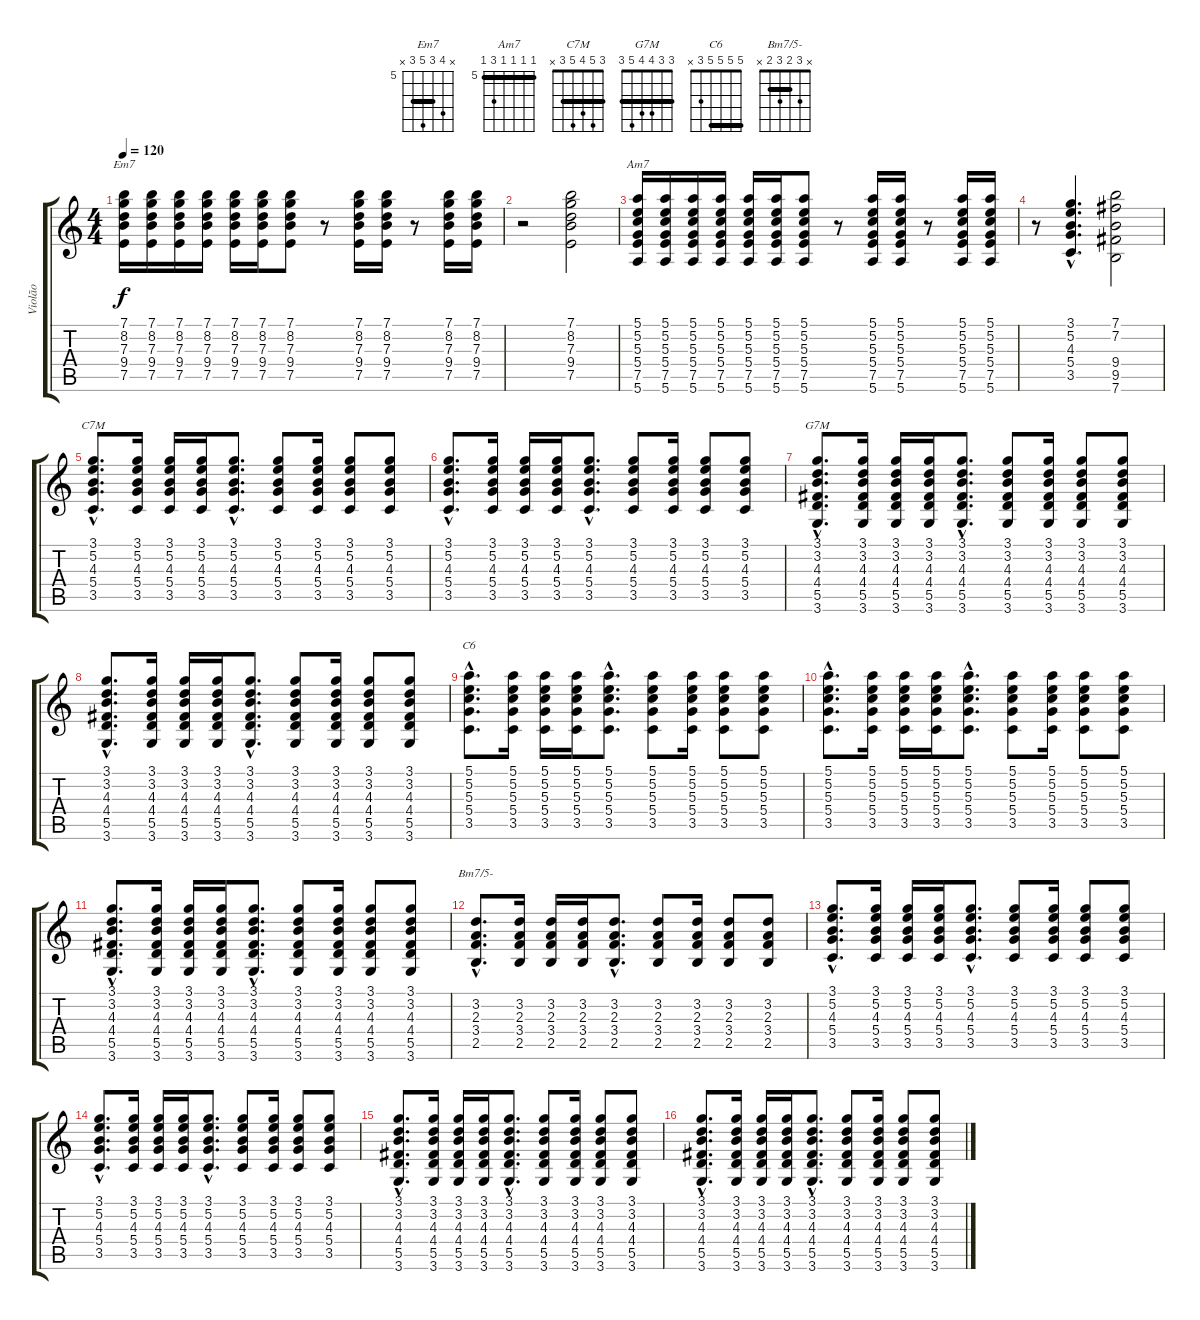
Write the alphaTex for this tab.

\track ("Violão" "Violão") {instrument acousticguitarnylon}
\staff {score tabs}
\tuning (E4 B3 G3 D3 A2 E2) {hide}
\chord ("Em7" x 8 7 9 7 x) {firstfret 5 barre 7}
\chord ("Am7" 5 5 5 5 7 5) {firstfret 5 barre 5}
\chord ("C7M" 3 5 4 5 3 x) {barre 3}
\chord ("G7M" 3 3 4 4 5 3) {barre 3}
\chord ("C6" 5 5 5 5 3 x) {barre 5}
\chord ("Bm7/5-" x 3 2 3 2 x) {barre 2}
\ts (4 4)
\tempo 120
\clef g2
\ks c
(7.1 8.2 7.3 9.4 7.5).16{ch "Em7" dy f} (7.1 8.2 7.3 9.4 7.5).16 (7.1 8.2 7.3 9.4 7.5).16 (7.1 8.2 7.3 9.4 7.5).16 (7.1 8.2 7.3 9.4 7.5).16 (7.1 8.2 7.3 9.4 7.5).16 (7.1 8.2 7.3 9.4 7.5).8 r.8 (7.1 8.2 7.3 9.4 7.5).16 (7.1 8.2 7.3 9.4 7.5).16 r.8 (7.1 8.2 7.3 9.4 7.5).16 (7.1 8.2 7.3 9.4 7.5).16 |
r.2 (7.1 8.2 7.3 9.4 7.5).2 |
(5.1 5.2 5.3 5.4 7.5 5.6).16{ch "Am7"} (5.1 5.2 5.3 5.4 7.5 5.6).16 (5.1 5.2 5.3 5.4 7.5 5.6).16 (5.1 5.2 5.3 5.4 7.5 5.6).16 (5.1 5.2 5.3 5.4 7.5 5.6).16 (5.1 5.2 5.3 5.4 7.5 5.6).16 (5.1 5.2 5.3 5.4 7.5 5.6).8 r.8 (5.1 5.2 5.3 5.4 7.5 5.6).16 (5.1 5.2 5.3 5.4 7.5 5.6).16 r.8 (5.1 5.2 5.3 5.4 7.5 5.6).16 (5.1 5.2 5.3 5.4 7.5 5.6).16 |
r.8 (3.1{hac} 5.2{hac} 4.3{hac} 5.4{hac} 3.5{hac}).4{d} (7.1 7.2 9.4 9.5 7.6).2 |
(3.1{hac} 5.2{hac} 4.3{hac} 5.4{hac} 3.5{hac}).8{d ch "C7M"} (3.1 5.2 4.3 5.4 3.5).16 (3.1 5.2 4.3 5.4 3.5).16 (3.1 5.2 4.3 5.4 3.5).16 (3.1{hac} 5.2{hac} 4.3{hac} 5.4{hac} 3.5{hac}).8{d} (3.1 5.2 4.3 5.4 3.5).8 (3.1 5.2 4.3 5.4 3.5).16 (3.1 5.2 4.3 5.4 3.5).8 (3.1 5.2 4.3 5.4 3.5).8 |
(3.1{hac} 5.2{hac} 4.3{hac} 5.4{hac} 3.5{hac}).8{d} (3.1 5.2 4.3 5.4 3.5).16 (3.1 5.2 4.3 5.4 3.5).16 (3.1 5.2 4.3 5.4 3.5).16 (3.1{hac} 5.2{hac} 4.3{hac} 5.4{hac} 3.5{hac}).8{d} (3.1 5.2 4.3 5.4 3.5).8 (3.1 5.2 4.3 5.4 3.5).16 (3.1 5.2 4.3 5.4 3.5).8 (3.1 5.2 4.3 5.4 3.5).8 |
(3.1{hac} 3.2{hac} 4.3{hac} 4.4{hac} 5.5{hac} 3.6{hac}).8{d ch "G7M"} (3.1 3.2 4.3 4.4 5.5 3.6).16 (3.1 3.2 4.3 4.4 5.5 3.6).16 (3.1 3.2 4.3 4.4 5.5 3.6).16 (3.1{hac} 3.2{hac} 4.3{hac} 4.4{hac} 5.5{hac} 3.6{hac}).8{d} (3.1 3.2 4.3 4.4 5.5 3.6).8 (3.1 3.2 4.3 4.4 5.5 3.6).16 (3.1 3.2 4.3 4.4 5.5 3.6).8 (3.1 3.2 4.3 4.4 5.5 3.6).8 |
(3.1{hac} 3.2{hac} 4.3{hac} 4.4{hac} 5.5{hac} 3.6{hac}).8{d} (3.1 3.2 4.3 4.4 5.5 3.6).16 (3.1 3.2 4.3 4.4 5.5 3.6).16 (3.1 3.2 4.3 4.4 5.5 3.6).16 (3.1{hac} 3.2{hac} 4.3{hac} 4.4{hac} 5.5{hac} 3.6{hac}).8{d} (3.1 3.2 4.3 4.4 5.5 3.6).8 (3.1 3.2 4.3 4.4 5.5 3.6).16 (3.1 3.2 4.3 4.4 5.5 3.6).8 (3.1 3.2 4.3 4.4 5.5 3.6).8 |
(5.1{hac} 5.2{hac} 5.3{hac} 5.4{hac} 3.5{hac}).8{d ch "C6"} (5.1 5.2 5.3 5.4 3.5).16 (5.1 5.2 5.3 5.4 3.5).16 (5.1 5.2 5.3 5.4 3.5).16 (5.1{hac} 5.2{hac} 5.3{hac} 5.4{hac} 3.5{hac}).8{d} (5.1 5.2 5.3 5.4 3.5).8 (5.1 5.2 5.3 5.4 3.5).16 (5.1 5.2 5.3 5.4 3.5).8 (5.1 5.2 5.3 5.4 3.5).8 |
(5.1{hac} 5.2{hac} 5.3{hac} 5.4{hac} 3.5{hac}).8{d} (5.1 5.2 5.3 5.4 3.5).16 (5.1 5.2 5.3 5.4 3.5).16 (5.1 5.2 5.3 5.4 3.5).16 (5.1{hac} 5.2{hac} 5.3{hac} 5.4{hac} 3.5{hac}).8{d} (5.1 5.2 5.3 5.4 3.5).8 (5.1 5.2 5.3 5.4 3.5).16 (5.1 5.2 5.3 5.4 3.5).8 (5.1 5.2 5.3 5.4 3.5).8 |
(3.1{hac} 3.2{hac} 4.3{hac} 4.4{hac} 5.5{hac} 3.6{hac}).8{d} (3.1 3.2 4.3 4.4 5.5 3.6).16 (3.1 3.2 4.3 4.4 5.5 3.6).16 (3.1 3.2 4.3 4.4 5.5 3.6).16 (3.1{hac} 3.2{hac} 4.3{hac} 4.4{hac} 5.5{hac} 3.6{hac}).8{d} (3.1 3.2 4.3 4.4 5.5 3.6).8 (3.1 3.2 4.3 4.4 5.5 3.6).16 (3.1 3.2 4.3 4.4 5.5 3.6).8 (3.1 3.2 4.3 4.4 5.5 3.6).8 |
(3.2{hac} 2.3{hac} 3.4{hac} 2.5{hac}).8{d ch "Bm7/5-"} (3.2 2.3 3.4 2.5).16 (3.2 2.3 3.4 2.5).16 (3.2 2.3 3.4 2.5).16 (3.2{hac} 2.3{hac} 3.4{hac} 2.5{hac}).8{d} (3.2 2.3 3.4 2.5).8 (3.2 2.3 3.4 2.5).16 (3.2 2.3 3.4 2.5).8 (3.2 2.3 3.4 2.5).8 |
(3.1{hac} 5.2{hac} 4.3{hac} 5.4{hac} 3.5{hac}).8{d} (3.1 5.2 4.3 5.4 3.5).16 (3.1 5.2 4.3 5.4 3.5).16 (3.1 5.2 4.3 5.4 3.5).16 (3.1{hac} 5.2{hac} 4.3{hac} 5.4{hac} 3.5{hac}).8{d} (3.1 5.2 4.3 5.4 3.5).8 (3.1 5.2 4.3 5.4 3.5).16 (3.1 5.2 4.3 5.4 3.5).8 (3.1 5.2 4.3 5.4 3.5).8 |
(3.1{hac} 5.2{hac} 4.3{hac} 5.4{hac} 3.5{hac}).8{d} (3.1 5.2 4.3 5.4 3.5).16 (3.1 5.2 4.3 5.4 3.5).16 (3.1 5.2 4.3 5.4 3.5).16 (3.1{hac} 5.2{hac} 4.3{hac} 5.4{hac} 3.5{hac}).8{d} (3.1 5.2 4.3 5.4 3.5).8 (3.1 5.2 4.3 5.4 3.5).16 (3.1 5.2 4.3 5.4 3.5).8 (3.1 5.2 4.3 5.4 3.5).8 |
(3.1{hac} 3.2{hac} 4.3{hac} 4.4{hac} 5.5{hac} 3.6{hac}).8{d} (3.1 3.2 4.3 4.4 5.5 3.6).16 (3.1 3.2 4.3 4.4 5.5 3.6).16 (3.1 3.2 4.3 4.4 5.5 3.6).16 (3.1{hac} 3.2{hac} 4.3{hac} 4.4{hac} 5.5{hac} 3.6{hac}).8{d} (3.1 3.2 4.3 4.4 5.5 3.6).8 (3.1 3.2 4.3 4.4 5.5 3.6).16 (3.1 3.2 4.3 4.4 5.5 3.6).8 (3.1 3.2 4.3 4.4 5.5 3.6).8 |
(3.1{hac} 3.2{hac} 4.3{hac} 4.4{hac} 5.5{hac} 3.6{hac}).8{d} (3.1 3.2 4.3 4.4 5.5 3.6).16 (3.1 3.2 4.3 4.4 5.5 3.6).16 (3.1 3.2 4.3 4.4 5.5 3.6).16 (3.1{hac} 3.2{hac} 4.3{hac} 4.4{hac} 5.5{hac} 3.6{hac}).8{d} (3.1 3.2 4.3 4.4 5.5 3.6).8 (3.1 3.2 4.3 4.4 5.5 3.6).16 (3.1 3.2 4.3 4.4 5.5 3.6).8 (3.1 3.2 4.3 4.4 5.5 3.6).8
